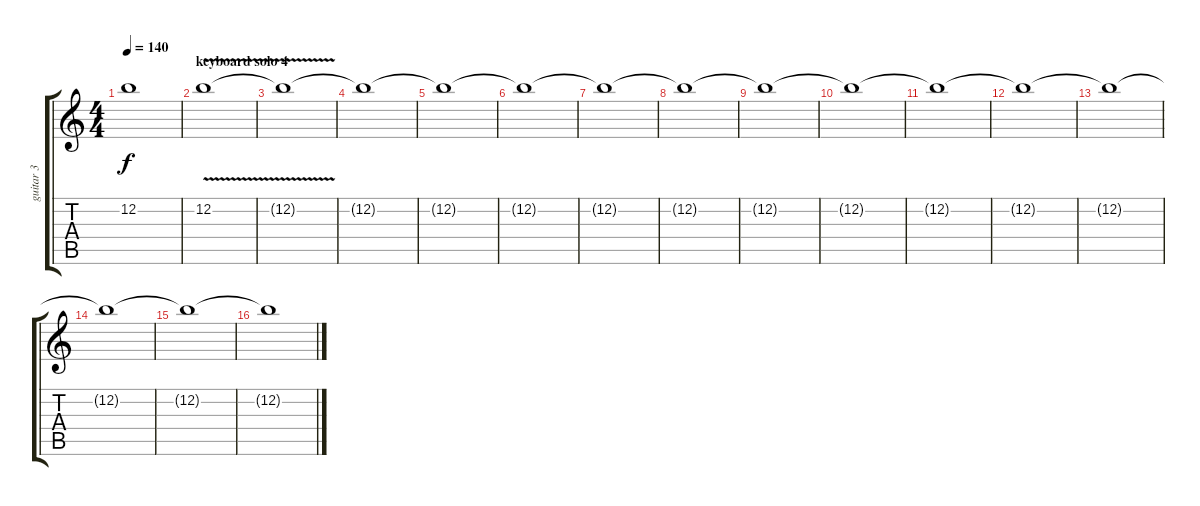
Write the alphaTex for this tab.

\track ("guitar 3" "guitar 3") {instrument overdrivenguitar}
\staff {score tabs}
\tuning (E4 B3 G3 D3 A2 E2) {hide}
\ts (4 4)
\tempo 140
\clef g2
\ks c
12.2{t}.1{dy f} |
\section ("" "keyboard solo 4")
12.2{v}.1{volume 10 balance 16} |
12.2{t}.1 |
12.2{t}.1 |
12.2{t}.1 |
12.2{t}.1{volume 14 balance 0} |
12.2{t}.1 |
12.2{t}.1 |
12.2{t}.1 |
12.2{t}.1{volume 10 balance 16} |
12.2{t}.1 |
12.2{t}.1 |
12.2{t}.1 |
12.2{t}.1{volume 14 balance 0} |
12.2{t}.1 |
12.2{t}.1
